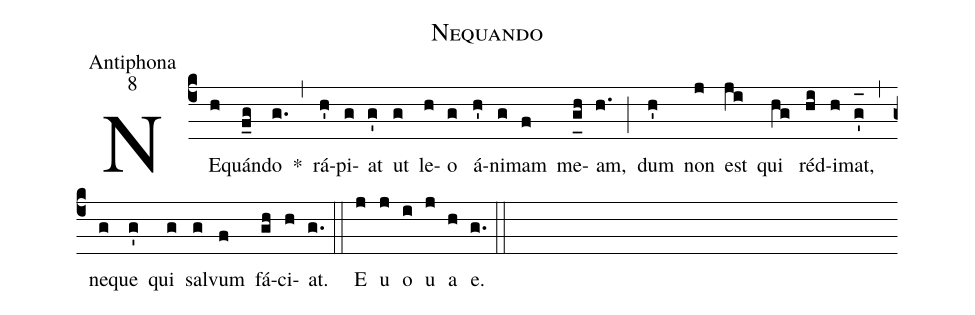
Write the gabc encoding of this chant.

name:Nequando;
office-part:Antiphona;
mode:8;
%%
(c4) NE(h)quán(f_g)do(g.) *(,) rá(h')pi(g)at(g') ut(g) le(h)o(g) á(h')ni(g)mam(f) me(g_[uh:l]h)am,(h.) (;) dum(h') non(j) est(ji) qui(hg) réd(hi)i(h)mat,(g'_[oh:h]) (,) ne(g)que(g') qui(g) sal(g)vum(f) fá(gh)ci(h)at.(g.) (::)
<eu>E(j) u(j) o(i) u(j) a(h) e.(g.) (::)</eu>()
